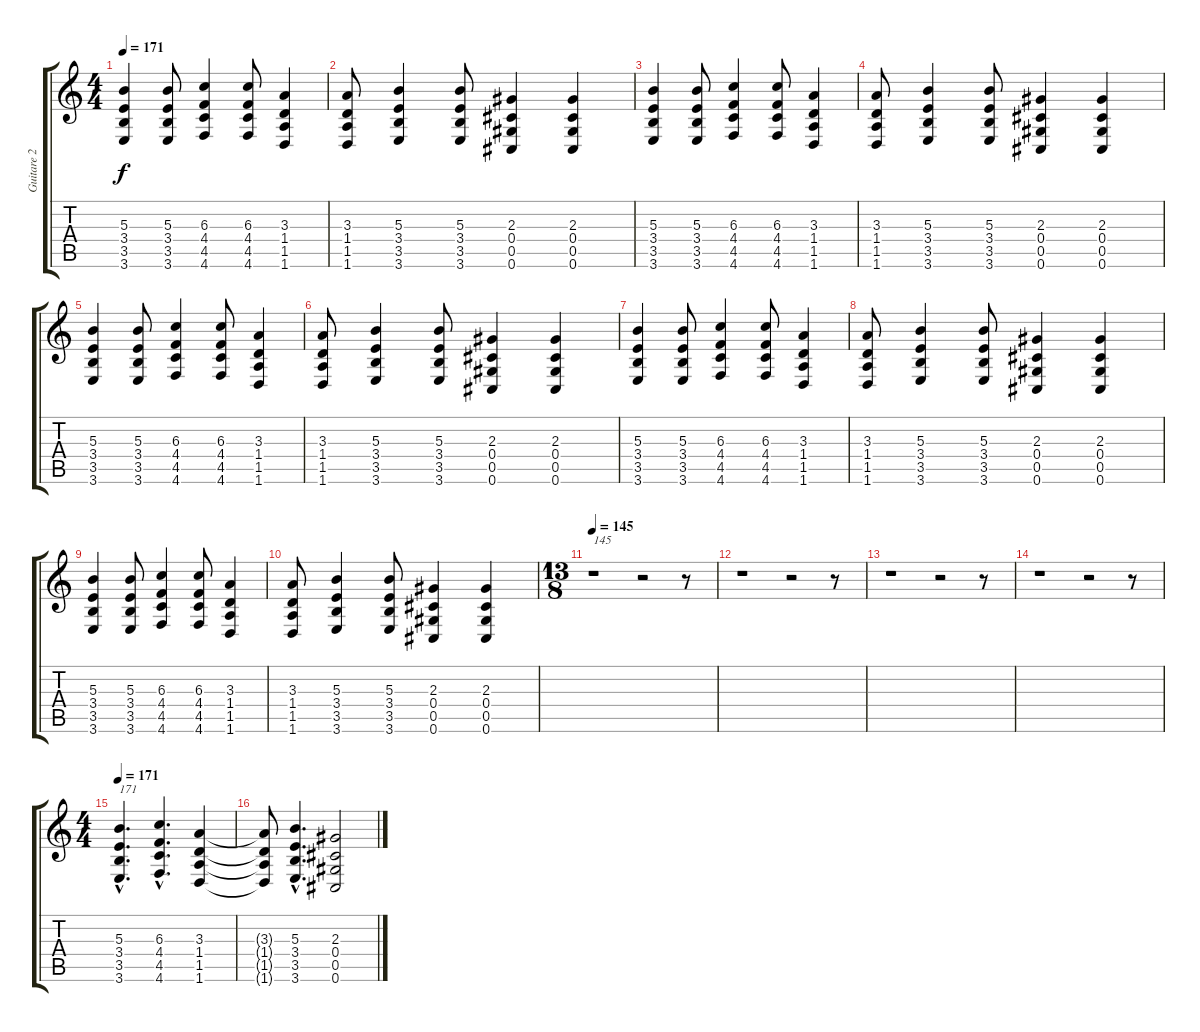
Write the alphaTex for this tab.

\track ("Guitare 2" "Guitare 2") {instrument distortionguitar}
\staff {score tabs}
\tuning (Eb4 Bb3 Gb3 Db3 Ab2 Db2) {hide}
\ts (4 4)
\tempo 171
\clef g2
\ks c
(5.3 3.4 3.5 3.6).4{dy f} (5.3 3.4 3.5 3.6).8 (6.3 4.4 4.5 4.6).4 (6.3 4.4 4.5 4.6).8 (3.3 1.4 1.5 1.6).4 |
(3.3 1.4 1.5 1.6).8 (5.3 3.4 3.5 3.6).4 (5.3 3.4 3.5 3.6).8 (2.3 0.4 0.5 0.6).4 (2.3 0.4 0.5 0.6).4 |
(5.3 3.4 3.5 3.6).4 (5.3 3.4 3.5 3.6).8 (6.3 4.4 4.5 4.6).4 (6.3 4.4 4.5 4.6).8 (3.3 1.4 1.5 1.6).4 |
(3.3 1.4 1.5 1.6).8 (5.3 3.4 3.5 3.6).4 (5.3 3.4 3.5 3.6).8 (2.3 0.4 0.5 0.6).4 (2.3 0.4 0.5 0.6).4 |
(5.3 3.4 3.5 3.6).4 (5.3 3.4 3.5 3.6).8 (6.3 4.4 4.5 4.6).4 (6.3 4.4 4.5 4.6).8 (3.3 1.4 1.5 1.6).4 |
(3.3 1.4 1.5 1.6).8 (5.3 3.4 3.5 3.6).4 (5.3 3.4 3.5 3.6).8 (2.3 0.4 0.5 0.6).4 (2.3 0.4 0.5 0.6).4 |
(5.3 3.4 3.5 3.6).4 (5.3 3.4 3.5 3.6).8 (6.3 4.4 4.5 4.6).4 (6.3 4.4 4.5 4.6).8 (3.3 1.4 1.5 1.6).4 |
(3.3 1.4 1.5 1.6).8 (5.3 3.4 3.5 3.6).4 (5.3 3.4 3.5 3.6).8 (2.3 0.4 0.5 0.6).4 (2.3 0.4 0.5 0.6).4 |
(5.3 3.4 3.5 3.6).4 (5.3 3.4 3.5 3.6).8 (6.3 4.4 4.5 4.6).4 (6.3 4.4 4.5 4.6).8 (3.3 1.4 1.5 1.6).4 |
(3.3 1.4 1.5 1.6).8 (5.3 3.4 3.5 3.6).4 (5.3 3.4 3.5 3.6).8 (2.3 0.4 0.5 0.6).4 (2.3 0.4 0.5 0.6).4 |
\ts (13 8)
\tempo 145
r.1{txt "145"} r.2 r.8 |
r.1 r.2 r.8 |
r.1 r.2 r.8 |
r.1 r.2 r.8 |
\ts (4 4)
\tempo 171
(5.3{hac} 3.4{hac} 3.5{hac} 3.6{hac}).4{d txt "171"} (6.3{hac} 4.4{hac} 4.5{hac} 4.6{hac}).4{d} (3.3 1.4 1.5 1.6).4 |
(3.3{t} 1.4{t} 1.5{t} 1.6{t}).8 (5.3{hac} 3.4{hac} 3.5{hac} 3.6{hac}).4{d} (2.3 0.4 0.5 0.6).2
